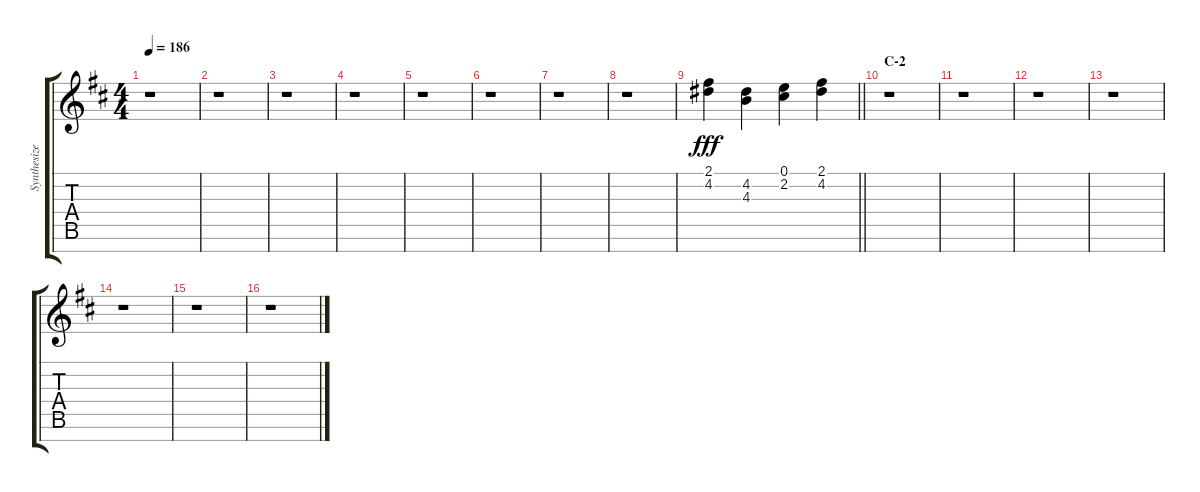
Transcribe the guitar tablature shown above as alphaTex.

\track ("Synthesizer I" "Synthesize") {instrument dulcimer}
\staff {score tabs}
\tuning (E5 B4 G4 D4 A3 E3 B2) {hide}
\ts (4 4)
\tempo 186
\clef g2
\ks d
r.1{dy fff} |
r.1 |
r.1 |
r.1 |
r.1 |
r.1 |
r.1 |
r.1 |
\barLineRight lightlight
(2.1 4.2).4 (4.2 4.3).4 (0.1 2.2).4 (2.1 4.2).4 |
\section ("" "C-2")
r.1 |
r.1 |
r.1 |
r.1 |
r.1 |
r.1 |
r.1
